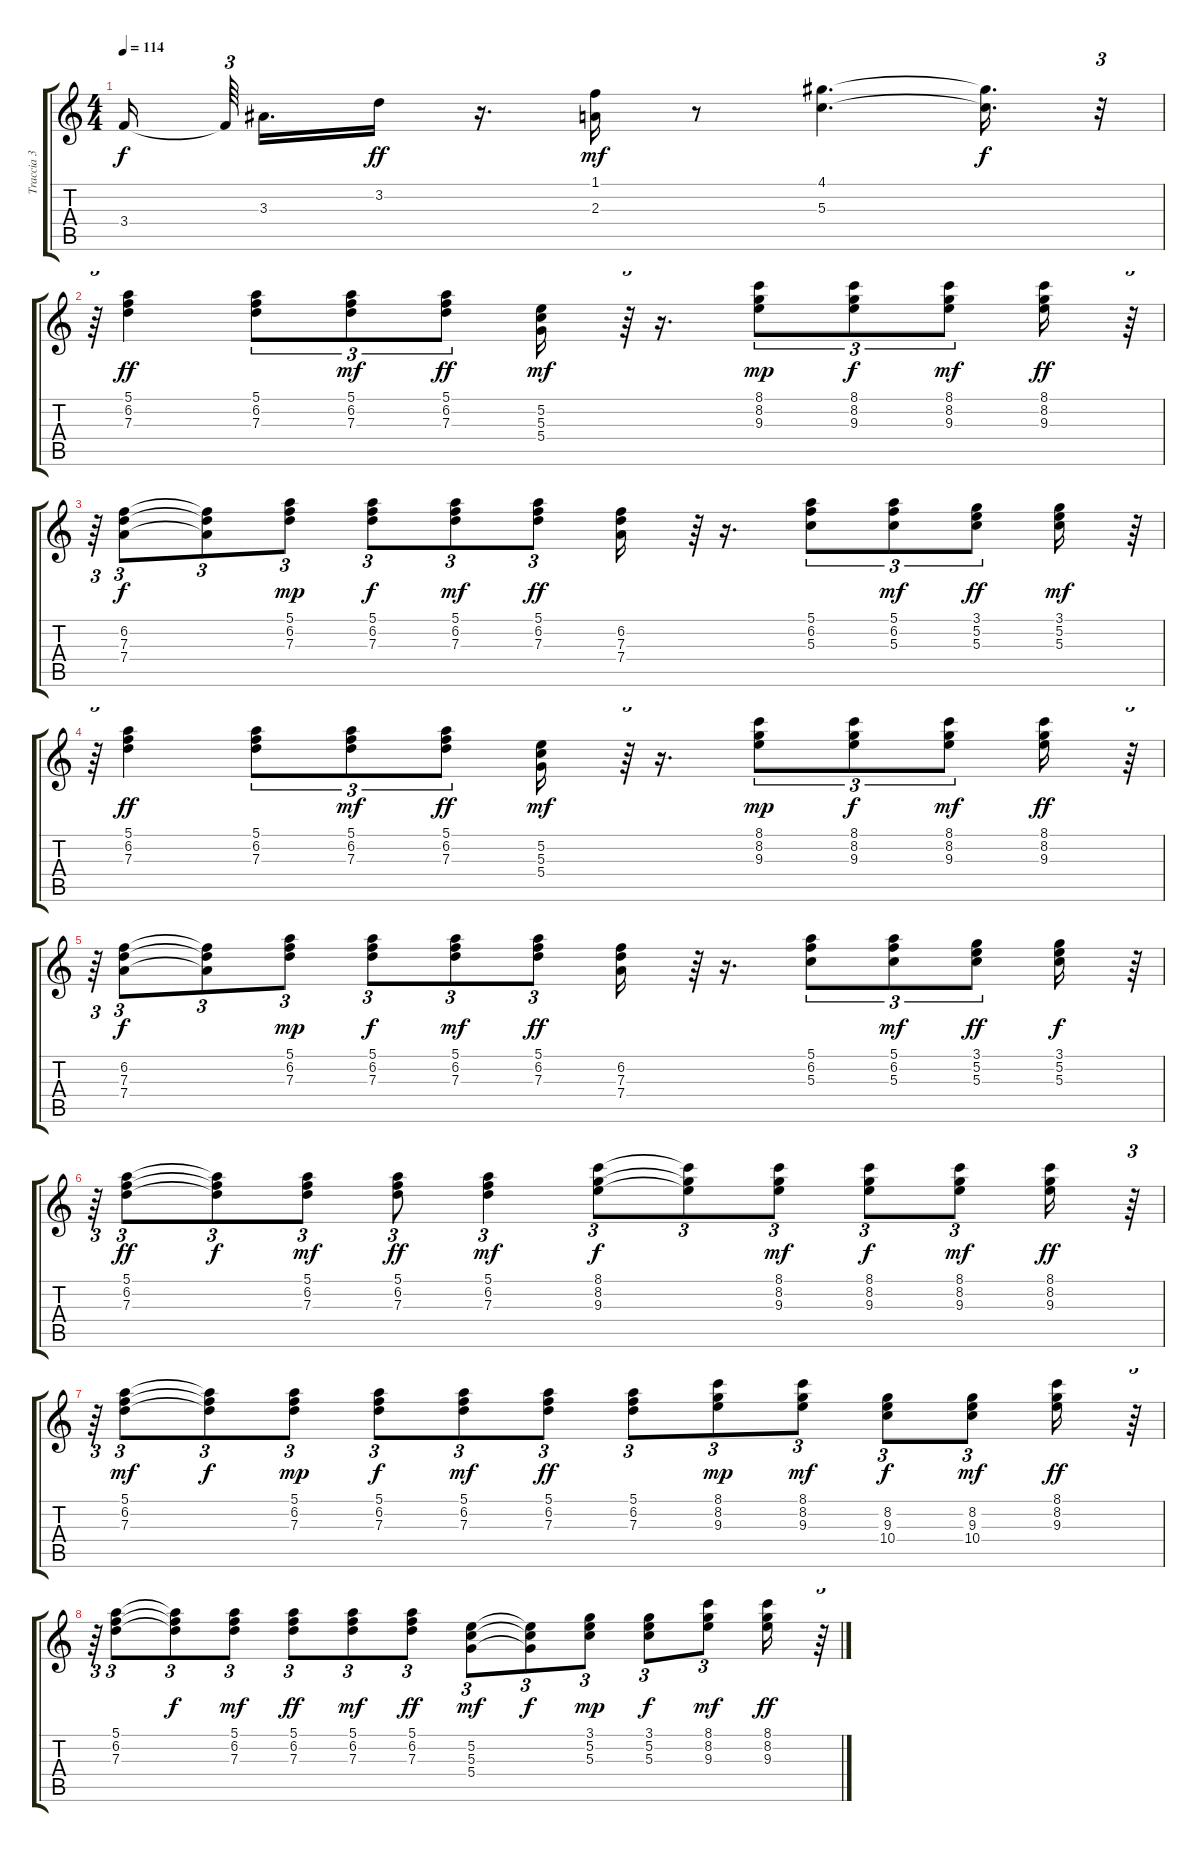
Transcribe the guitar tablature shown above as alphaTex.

\track ("Traccia 3" "Traccia 3") {instrument acousticguitarsteel}
\staff {score tabs}
\tuning (E4 B3 G3 D3 A2 E2) {hide}
\ts (4 4)
\tempo 114
\clef g2
\ks c
3.4{t}.16{dy f} 3.4{t}.64{tu (3 2)} 3.3.16{d} 3.2.16{dy ff} r.16{d} (1.1 2.3).16{dy mf} r.8 (4.1 5.3).4{d} (4.1{t} 5.3{t}).16{d dy f} r.32{tu (3 2)} |
r.64{tu (3 2)} (5.1 6.2 7.3).4{dy ff} (5.1 6.2 7.3).8{tu (3 2)} (5.1 6.2 7.3).8{tu (3 2) dy mf} (5.1 6.2 7.3).8{tu (3 2) dy ff} (5.2 5.3 5.4).16{dy mf} r.64{tu (3 2)} r.16{d} (8.1 8.2 9.3).8{tu (3 2) dy mp} (8.1 8.2 9.3).8{tu (3 2) dy f} (8.1 8.2 9.3).8{tu (3 2) dy mf} (8.1 8.2 9.3).16{dy ff} r.64{tu (3 2)} |
r.64{tu (3 2)} (6.2 7.3 7.4).8{tu (3 2) dy f} (6.2{t} 7.3{t} 7.4{t}).8{tu (3 2)} (5.1 6.2 7.3).8{tu (3 2) dy mp} (5.1 6.2 7.3).8{tu (3 2) dy f} (5.1 6.2 7.3).8{tu (3 2) dy mf} (5.1 6.2 7.3).8{tu (3 2) dy ff} (6.2 7.3 7.4).16 r.64{tu (3 2)} r.16{d} (5.1 6.2 5.3).8{tu (3 2)} (5.1 6.2 5.3).8{tu (3 2) dy mf} (3.1 5.2 5.3).8{tu (3 2) dy ff} (3.1 5.2 5.3).16{dy mf} r.64{tu (3 2)} |
r.64{tu (3 2)} (5.1 6.2 7.3).4{dy ff} (5.1 6.2 7.3).8{tu (3 2)} (5.1 6.2 7.3).8{tu (3 2) dy mf} (5.1 6.2 7.3).8{tu (3 2) dy ff} (5.2 5.3 5.4).16{dy mf} r.64{tu (3 2)} r.16{d} (8.1 8.2 9.3).8{tu (3 2) dy mp} (8.1 8.2 9.3).8{tu (3 2) dy f} (8.1 8.2 9.3).8{tu (3 2) dy mf} (8.1 8.2 9.3).16{dy ff} r.64{tu (3 2)} |
r.64{tu (3 2)} (6.2 7.3 7.4).8{tu (3 2) dy f} (6.2{t} 7.3{t} 7.4{t}).8{tu (3 2)} (5.1 6.2 7.3).8{tu (3 2) dy mp} (5.1 6.2 7.3).8{tu (3 2) dy f} (5.1 6.2 7.3).8{tu (3 2) dy mf} (5.1 6.2 7.3).8{tu (3 2) dy ff} (6.2 7.3 7.4).16 r.64{tu (3 2)} r.16{d} (5.1 6.2 5.3).8{tu (3 2)} (5.1 6.2 5.3).8{tu (3 2) dy mf} (3.1 5.2 5.3).8{tu (3 2) dy ff} (3.1 5.2 5.3).16{dy f} r.64{tu (3 2)} |
r.64{tu (3 2)} (5.1 6.2 7.3).8{tu (3 2) dy ff} (5.1{t} 6.2{t} 7.3{t}).8{tu (3 2) dy f} (5.1 6.2 7.3).8{tu (3 2) dy mf} (5.1 6.2 7.3).8{tu (3 2) dy ff} (5.1 6.2 7.3).4{tu (3 2) dy mf} (8.1 8.2 9.3).8{tu (3 2) dy f} (8.1{t} 8.2{t} 9.3{t}).8{tu (3 2)} (8.1 8.2 9.3).8{tu (3 2) dy mf} (8.1 8.2 9.3).8{tu (3 2) dy f} (8.1 8.2 9.3).8{tu (3 2) dy mf} (8.1 8.2 9.3).16{dy ff} r.64{tu (3 2)} |
r.64{tu (3 2)} (5.1 6.2 7.3).8{tu (3 2) dy mf} (5.1{t} 6.2{t} 7.3{t}).8{tu (3 2) dy f} (5.1 6.2 7.3).8{tu (3 2) dy mp} (5.1 6.2 7.3).8{tu (3 2) dy f} (5.1 6.2 7.3).8{tu (3 2) dy mf} (5.1 6.2 7.3).8{tu (3 2) dy ff} (5.1 6.2 7.3).8{tu (3 2)} (8.1 8.2 9.3).8{tu (3 2) dy mp} (8.1 8.2 9.3).8{tu (3 2) dy mf} (8.2 9.3 10.4).8{tu (3 2) dy f} (8.2 9.3 10.4).8{tu (3 2) dy mf} (8.1 8.2 9.3).16{dy ff} r.64{tu (3 2)} |
r.64{tu (3 2)} (5.1 6.2 7.3).8{tu (3 2)} (5.1{t} 6.2{t} 7.3{t}).8{tu (3 2) dy f} (5.1 6.2 7.3).8{tu (3 2) dy mf} (5.1 6.2 7.3).8{tu (3 2) dy ff} (5.1 6.2 7.3).8{tu (3 2) dy mf} (5.1 6.2 7.3).8{tu (3 2) dy ff} (5.2 5.3 5.4).8{tu (3 2) dy mf} (5.2{t} 5.3{t} 5.4{t}).8{tu (3 2) dy f} (3.1 5.2 5.3).8{tu (3 2) dy mp} (3.1 5.2 5.3).8{tu (3 2) dy f} (8.1 8.2 9.3).8{tu (3 2) dy mf} (8.1 8.2 9.3).16{dy ff} r.64{tu (3 2)}
